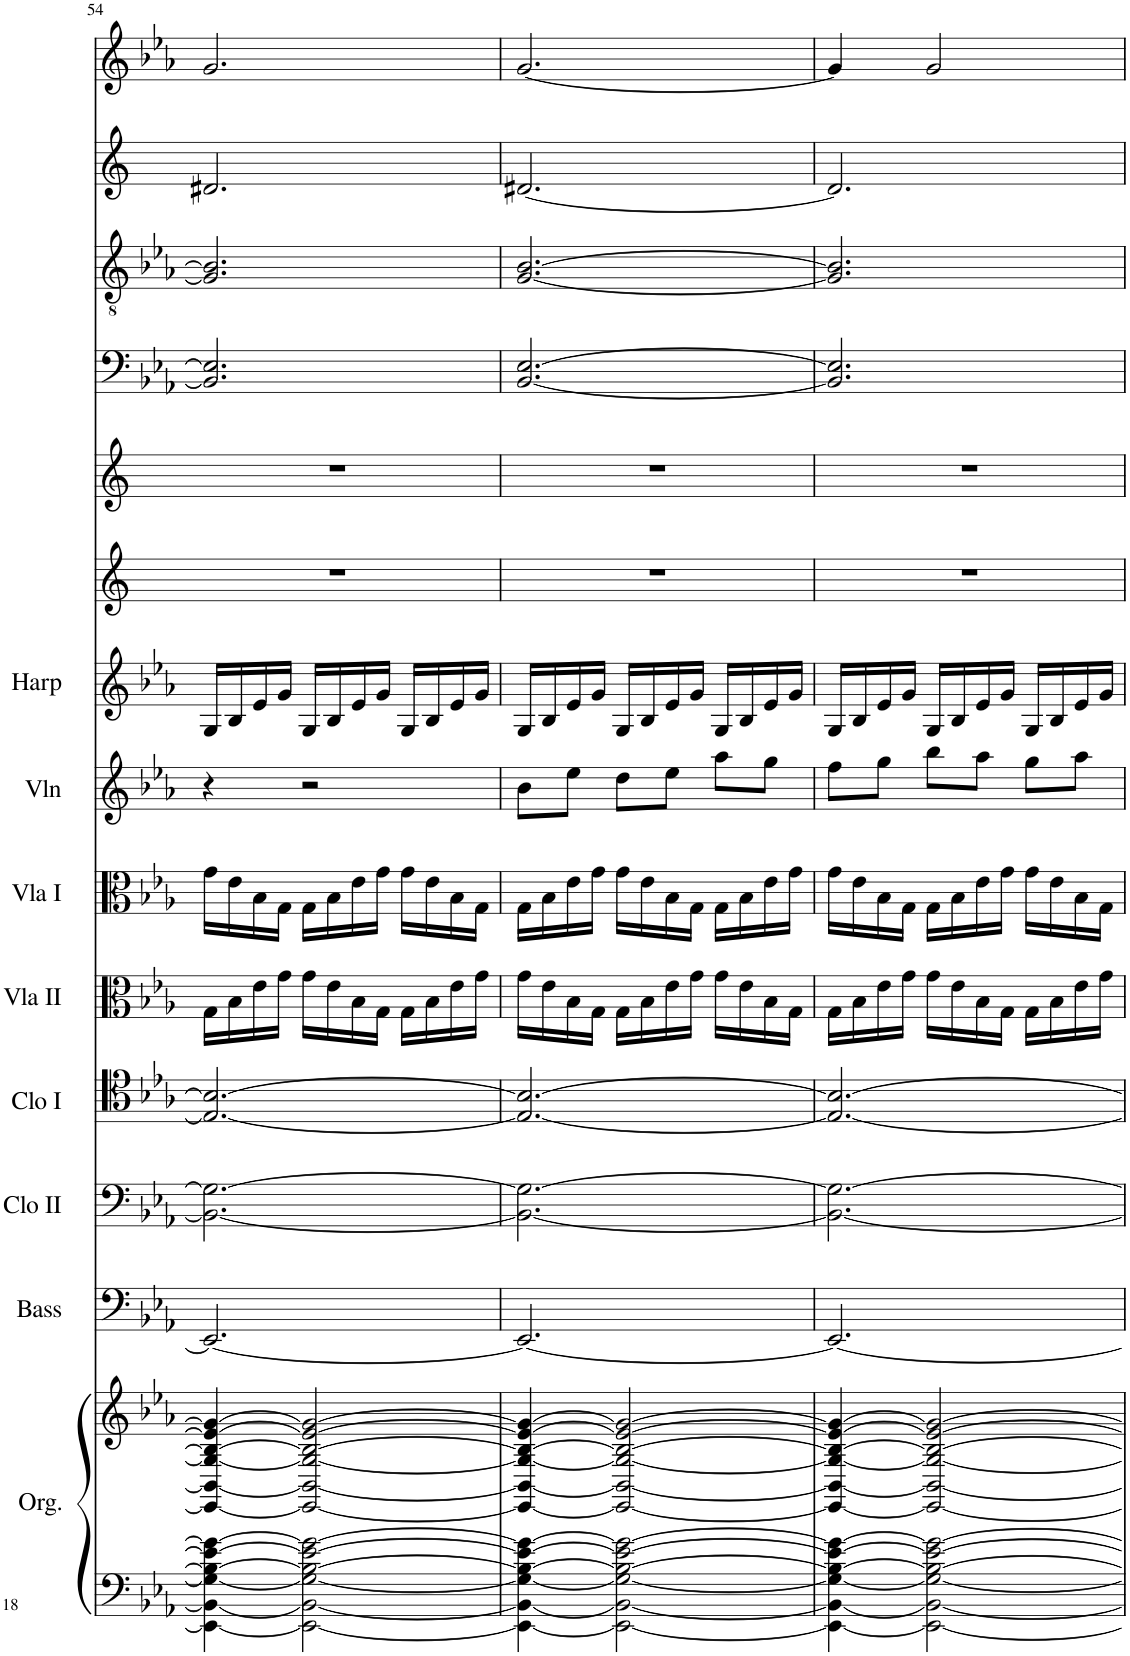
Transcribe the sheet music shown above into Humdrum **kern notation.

**kern	**kern	**kern	**kern	**kern	**kern	**kern	**kern	**kern	**kern	**kern	**kern	**kern	**kern	**kern
*part14	*part14	*part13	*part12	*part11	*part10	*part9	*part8	*part7	*part6	*part5	*part4	*part3	*part2	*part1
*staff15	*staff14	*staff13	*staff12	*staff11	*staff10	*staff9	*staff8	*staff7	*staff6	*staff5	*staff4	*staff3	*staff2	*staff1
*I"Organ	*	*I"Double Bass	*I"Cello II	*I"Cello I	*I"Viola II	*I"Viola I	*I"Violin	*I"Harp	*I"Trumpet in F	*I"Horn in F I,II	*I"Bass	*I"Tenor	*I"Alto	*I"Soprano
*I'Org.	*	*I'Bass	*I'Clo II	*I'Clo I	*I'Vla II	*I'Vla I	*I'Vln	*I'Harp	*I'Tpt	*I'Hn	*	*	*	*
!!LO:PB:g=z
*clefF4	*clefG2	*clefF4	*clefF4	*clefC4	*clefC3	*clefC3	*clefG2	*clefG2	*clefG2	*clefG2	*clefF4	*clefGv2	*clefG2	*clefG2
*	*	*	*	*	*	*	*	*	*Trd-3c-5	*Trd4c7	*	*	*	*
*k[b-e-a-]	*k[b-e-a-]	*k[b-e-a-]	*k[b-e-a-]	*k[b-e-a-]	*k[b-e-a-]	*k[b-e-a-]	*k[b-e-a-]	*k[b-e-a-]	*k[]	*k[]	*k[b-e-a-]	*k[b-e-a-]	*k[]	*k[b-e-a-]
*M3/4	*M3/4	*M3/4	*M3/4	*M3/4	*M3/4	*M3/4	*M3/4	*M3/4	*M3/4	*M3/4	*M3/4	*M3/4	*M3/4	*M3/4
=54	=54	=54	=54	=54	=54	=54	=54	=54	=54	=54	=54	=54	=54	=54
4EE-\_ 4BB-\_ 4G\_ 4B-\_ 4e-\_ 4g\_	4EE-/_ 4BB-/_ 4G/_ 4B-/_ 4e-/_ 4g/_	2.EE-/_	2.BB-\_ 2.G\_	2.E-/_ 2.B-/_	16G\LL	16g\LL	4r	16G/LL	2.r	2.r	2.BB-/] 2.E-/]	2.G/] 2.B-/]	2.d#X/	2.g/
.	.	.	.	.	16B-\	16e-\	.	16B-/	.	.	.	.	.	.
.	.	.	.	.	16e-\	16B-\	.	16e-/	.	.	.	.	.	.
.	.	.	.	.	16g\JJ	16G\JJ	.	16g/JJ	.	.	.	.	.	.
2EE-\_ 2BB-\_ 2G\_ 2B-\_ 2e-\_ 2g\_	2EE-/_ 2BB-/_ 2G/_ 2B-/_ 2e-/_ 2g/_	.	.	.	16g\LL	16G\LL	2r	16G/LL	.	.	.	.	.	.
.	.	.	.	.	16e-\	16B-\	.	16B-/	.	.	.	.	.	.
.	.	.	.	.	16B-\	16e-\	.	16e-/	.	.	.	.	.	.
.	.	.	.	.	16G\JJ	16g\JJ	.	16g/JJ	.	.	.	.	.	.
.	.	.	.	.	16G\LL	16g\LL	.	16G/LL	.	.	.	.	.	.
.	.	.	.	.	16B-\	16e-\	.	16B-/	.	.	.	.	.	.
.	.	.	.	.	16e-\	16B-\	.	16e-/	.	.	.	.	.	.
.	.	.	.	.	16g\JJ	16G\JJ	.	16g/JJ	.	.	.	.	.	.
=55	=55	=55	=55	=55	=55	=55	=55	=55	=55	=55	=55	=55	=55	=55
4EE-\_ 4BB-\_ 4G\_ 4B-\_ 4e-\_ 4g\_	4EE-/_ 4BB-/_ 4G/_ 4B-/_ 4e-/_ 4g/_	2.EE-/_	2.BB-\_ 2.G\_	2.E-/_ 2.B-/_	16g\LL	16G\LL	8b-\L	16G/LL	2.r	2.r	[2.BB-/ [2.E-/	[2.G/ [2.B-/	[2.d#X/	[2.g/
.	.	.	.	.	16e-\	16B-\	.	16B-/	.	.	.	.	.	.
.	.	.	.	.	16B-\	16e-\	8ee-\J	16e-/	.	.	.	.	.	.
.	.	.	.	.	16G\JJ	16g\JJ	.	16g/JJ	.	.	.	.	.	.
2EE-\_ 2BB-\_ 2G\_ 2B-\_ 2e-\_ 2g\_	2EE-/_ 2BB-/_ 2G/_ 2B-/_ 2e-/_ 2g/_	.	.	.	16G\LL	16g\LL	8dd\L	16G/LL	.	.	.	.	.	.
.	.	.	.	.	16B-\	16e-\	.	16B-/	.	.	.	.	.	.
.	.	.	.	.	16e-\	16B-\	8ee-\J	16e-/	.	.	.	.	.	.
.	.	.	.	.	16g\JJ	16G\JJ	.	16g/JJ	.	.	.	.	.	.
.	.	.	.	.	16g\LL	16G\LL	8aa-\L	16G/LL	.	.	.	.	.	.
.	.	.	.	.	16e-\	16B-\	.	16B-/	.	.	.	.	.	.
.	.	.	.	.	16B-\	16e-\	8gg\J	16e-/	.	.	.	.	.	.
.	.	.	.	.	16G\JJ	16g\JJ	.	16g/JJ	.	.	.	.	.	.
=56	=56	=56	=56	=56	=56	=56	=56	=56	=56	=56	=56	=56	=56	=56
4EE-\_ 4BB-\_ 4G\_ 4B-\_ 4e-\_ 4g\_	4EE-/_ 4BB-/_ 4G/_ 4B-/_ 4e-/_ 4g/_	2.EE-/_	2.BB-\_ 2.G\_	2.E-/_ 2.B-/_	16G\LL	16g\LL	8ff\L	16G/LL	2.r	2.r	2.BB-/] 2.E-/]	2.G/] 2.B-/]	2.d#/]	4g/]
.	.	.	.	.	16B-\	16e-\	.	16B-/	.	.	.	.	.	.
.	.	.	.	.	16e-\	16B-\	8gg\J	16e-/	.	.	.	.	.	.
.	.	.	.	.	16g\JJ	16G\JJ	.	16g/JJ	.	.	.	.	.	.
2EE-\_ 2BB-\_ 2G\_ 2B-\_ 2e-\_ 2g\_	2EE-/_ 2BB-/_ 2G/_ 2B-/_ 2e-/_ 2g/_	.	.	.	16g\LL	16G\LL	8bb-\L	16G/LL	.	.	.	.	.	2g/
.	.	.	.	.	16e-\	16B-\	.	16B-/	.	.	.	.	.	.
.	.	.	.	.	16B-\	16e-\	8aa-\J	16e-/	.	.	.	.	.	.
.	.	.	.	.	16G\JJ	16g\JJ	.	16g/JJ	.	.	.	.	.	.
.	.	.	.	.	16G\LL	16g\LL	8gg\L	16G/LL	.	.	.	.	.	.
.	.	.	.	.	16B-\	16e-\	.	16B-/	.	.	.	.	.	.
.	.	.	.	.	16e-\	16B-\	8aa-\J	16e-/	.	.	.	.	.	.
.	.	.	.	.	16g\JJ	16G\JJ	.	16g/JJ	.	.	.	.	.	.
=	=	=	=	=	=	=	=	=	=	=	=	=	=	=
*-	*-	*-	*-	*-	*-	*-	*-	*-	*-	*-	*-	*-	*-	*-
